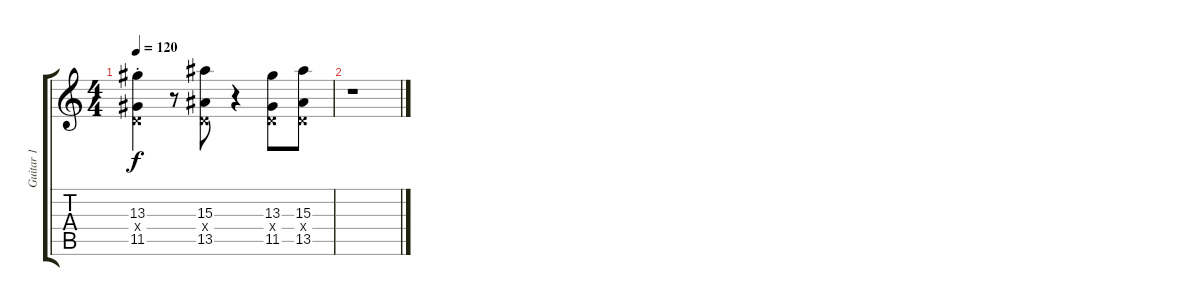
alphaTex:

\track ("Guitar 1" "Guitar 1") {instrument distortionguitar}
\staff {score tabs}
\tuning (E4 B3 G3 D3 A2 E2) {hide}
\ts (4 4)
\tempo 120
\clef g2
\ks c
(13.3{st} 0.4{x} 11.5{st}).4{dy f} r.8 (15.3 0.4{x} 13.5).8 r.4 (13.3 0.4{x} 11.5).8 (15.3 0.4{x} 13.5).8 |
r.1
